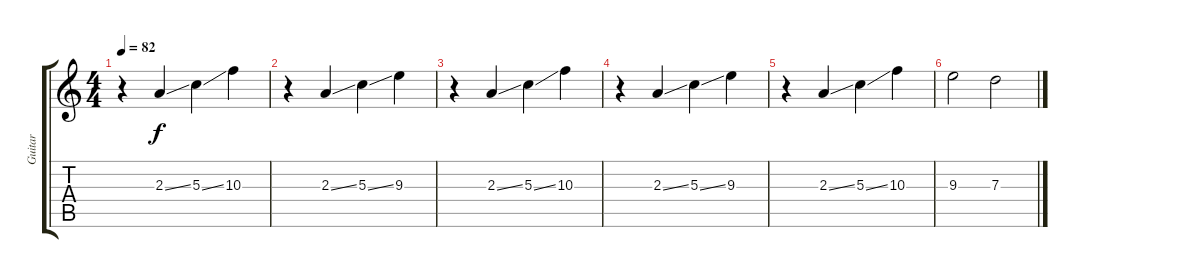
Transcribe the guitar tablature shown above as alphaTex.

\track ("Guitar" "Guitar") {instrument overdrivenguitar}
\staff {score tabs}
\tuning (E4 B3 G3 D3 A2 E2) {hide}
\ts (4 4)
\tempo 82
\clef g2
\ks c
r.4{dy f} 2.3{ss}.4 5.3{ss}.4 10.3.4 |
r.4 2.3{ss}.4 5.3{ss}.4 9.3.4 |
r.4 2.3{ss}.4 5.3{ss}.4 10.3.4 |
r.4 2.3{ss}.4 5.3{ss}.4 9.3.4 |
r.4 2.3{ss}.4 5.3{ss}.4 10.3.4 |
9.3.2 7.3.2
